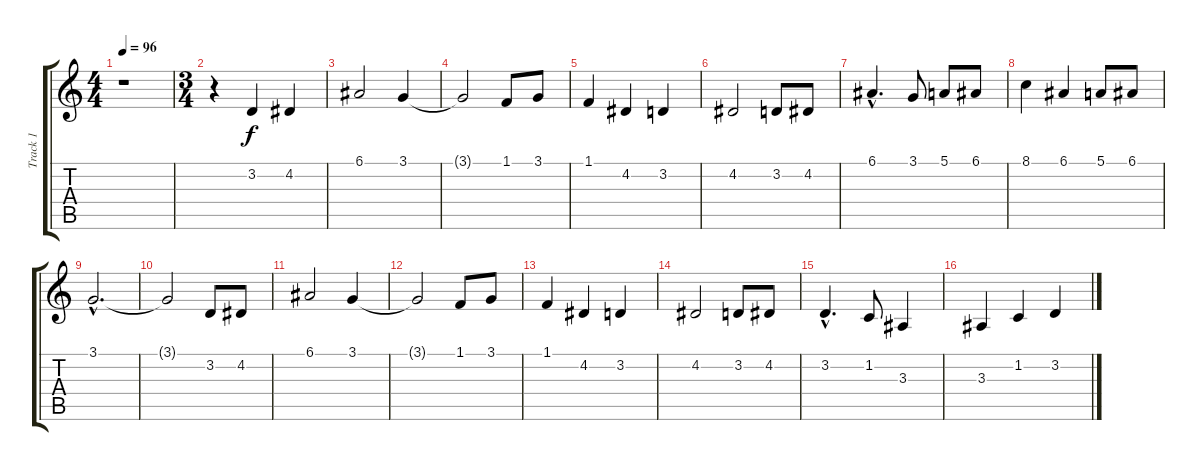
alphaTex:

\track ("Track 1" "Track 1") {instrument acousticgrandpiano}
\staff {score tabs}
\tuning (E4 B3 G3 D3 A2 E2) {hide}
\ts (4 4)
\tempo 96
\clef g2
\ks c
r.1{dy f instrument acousticgrandpiano} |
\ts (3 4)
r.4 3.2.4 4.2.4 |
6.1.2 3.1.4 |
3.1{t}.2 1.1.8 3.1.8 |
1.1.4 4.2.4 3.2.4 |
4.2.2 3.2.8 4.2.8 |
6.1{hac}.4{d} 3.1.8 5.1.8 6.1.8 |
8.1.4 6.1.4 5.1.8 6.1.8 |
3.1{hac}.2{d} |
3.1{t}.2 3.2.8 4.2.8 |
6.1.2 3.1.4 |
3.1{t}.2 1.1.8 3.1.8 |
1.1.4 4.2.4 3.2.4 |
4.2.2 3.2.8 4.2.8 |
3.2{hac}.4{d} 1.2.8 3.3.4 |
3.3.4 1.2.4 3.2.4
